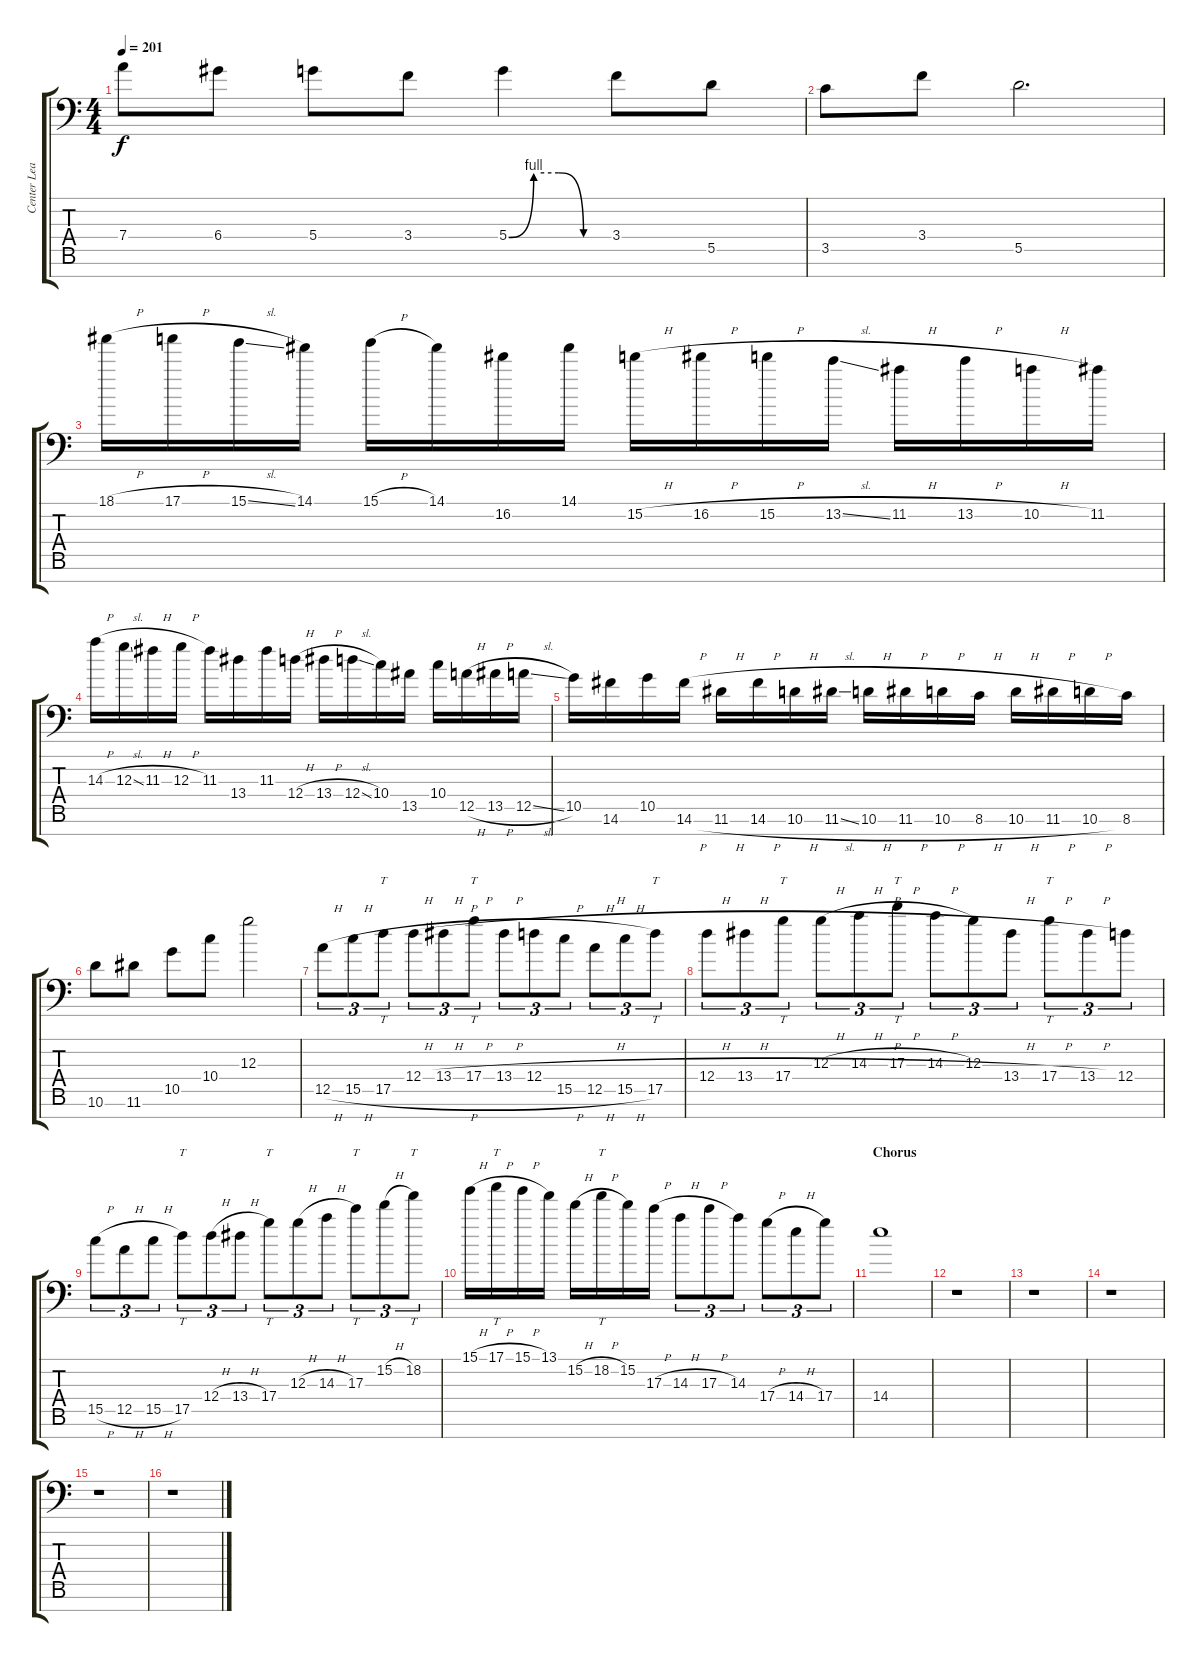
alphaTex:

\track ("Center Lead 1" "Center Lea") {instrument overdrivenguitar}
\staff {score tabs}
\tuning (E4 B3 G3 D3 A2 E2 A1) {hide}
\ts (4 4)
\tempo 201
\clef f4
\ks aminor
7.4.8{dy f} 6.4.8 5.4.8 3.4.8 5.4{be (custom 0 0 15 4 30 4 45 0 60 0)}.4 3.4.8 5.5.8 |
3.5.8 3.4.8 5.5.2{d} |
18.1{h}.16 17.1{h}.16 15.1{sl}.16 14.1.16 15.1{h}.16 14.1.16 16.2.16 14.1.16 15.2{h}.16 16.2{h}.16 15.2{h}.16 13.2{sl}.16 11.2{h}.16 13.2{h}.16 10.2{h}.16 11.2.16 |
14.3{h}.16 12.3{sl}.16 11.3{h}.16 12.3{h}.16 11.3.16 13.4.16 11.3.16 12.4{h}.16 13.4{h}.16 12.4{sl}.16 10.4.16 13.5.16 10.4.16 12.5{h}.16 13.5{h}.16 12.5{sl}.16 |
10.5.16 14.6.16 10.5.16 14.6{h}.16 11.6{h}.16 14.6{h}.16 10.6{h}.16 11.6{sl}.16 10.6{h}.16 11.6{h}.16 10.6{h}.16 8.6{h}.16 10.6{h}.16 11.6{h}.16 10.6{h}.16 8.6.16 |
10.6.8 11.6.8 10.5.8 10.4.8 12.3.2 |
12.5{h}.8{tu (3 2)} 15.5{h}.8{tu (3 2)} 17.5{h}.8{tt tu (3 2)} 12.4{h}.8{tu (3 2)} 13.4{h}.8{tu (3 2)} 17.4{h}.8{tt tu (3 2)} 13.4{h}.8{tu (3 2)} 12.4{h}.8{tu (3 2)} 15.5{h}.8{tu (3 2)} 12.5{h}.8{tu (3 2)} 15.5{h}.8{tu (3 2)} 17.5.8{tt tu (3 2)} |
12.4{h}.8{tu (3 2)} 13.4{h}.8{tu (3 2)} 17.4{h}.8{tt tu (3 2)} 12.3{h}.8{tu (3 2)} 14.3{h}.8{tu (3 2)} 17.3{h}.8{tt tu (3 2)} 14.3{h}.8{tu (3 2)} 12.3.8{tu (3 2)} 13.4{h}.8{tu (3 2)} 17.4{h}.8{tt tu (3 2)} 13.4{h}.8{tu (3 2)} 12.4.8{tu (3 2)} |
15.5{h}.8{tu (3 2)} 12.5{h}.8{tu (3 2)} 15.5{h}.8{tu (3 2)} 17.5.8{tt tu (3 2)} 12.4{h}.8{tu (3 2)} 13.4{h}.8{tu (3 2)} 17.4.8{tt tu (3 2)} 12.3{h}.8{tu (3 2)} 14.3{h}.8{tu (3 2)} 17.3.8{tt tu (3 2)} 15.2{h}.8{tu (3 2)} 18.2.8{tt tu (3 2)} |
15.1{h}.16 17.1{h}.16{tt} 15.1{h}.16 13.1.16 15.2{h}.16 18.2{h}.16{tt} 15.2.16 17.3{h}.16 14.3{h}.8{tu (3 2)} 17.3{h}.8{tu (3 2)} 14.3.8{tu (3 2)} 17.4{h}.8{tu (3 2)} 14.4{h}.8{tu (3 2)} 17.4.8{tu (3 2)} |
\section ("" "Chorus")
14.4.1 |
r.1 |
r.1 |
r.1 |
r.1 |
r.1
